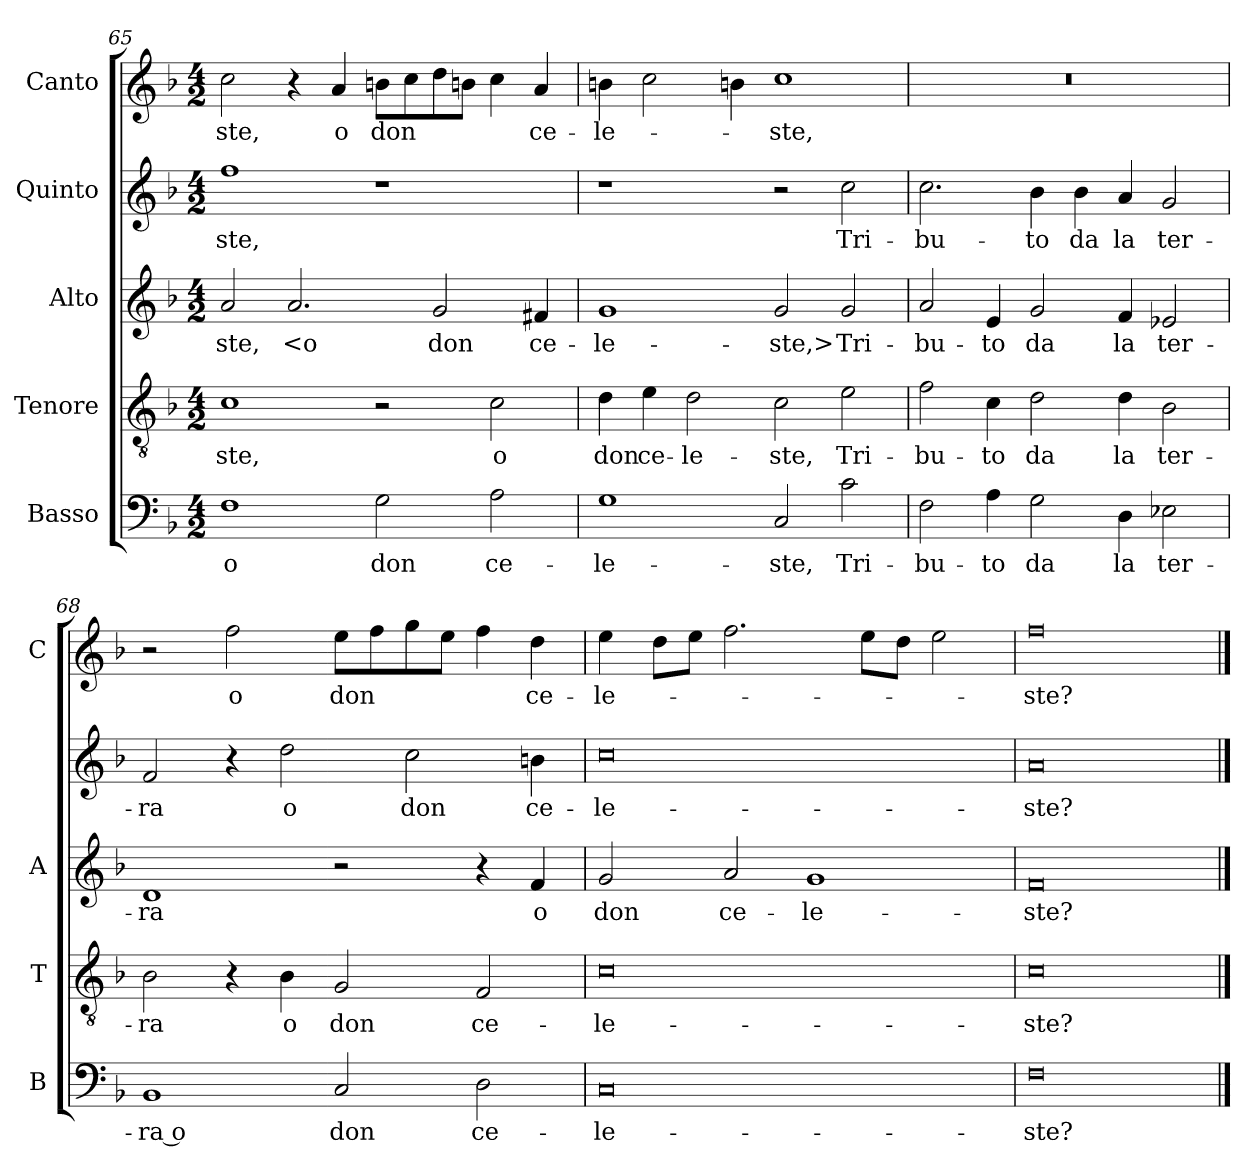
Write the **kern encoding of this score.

**kern	**text	**kern	**text	**kern	**text	**kern	**text	**kern	**text
*part5	*part5	*part4	*part4	*part3	*part3	*part2	*part2	*part1	*part1
*staff5	*staff5	*staff4	*staff4	*staff3	*staff3	*staff2	*staff2	*staff1	*staff1
*I"Basso	*	*I"Tenore	*	*I"Alto	*	*I"Quinto	*	*I"Canto	*
*I'B	*	*I'T	*	*I'A	*	*	*	*I'C	*
*clefF4	*	*clefGv2	*	*clefG2	*	*clefG2	*	*clefG2	*
*k[b-]	*	*k[b-]	*	*k[b-]	*	*k[b-]	*	*k[b-]	*
*F:	*	*F:	*	*F:	*	*F:	*	*F:	*
*M4/2	*	*M4/2	*	*M4/2	*	*M4/2	*	*M4/2	*
=65	=65	=65	=65	=65	=65	=65	=65	=65	=65
1F	o	1c	-ste,	2a	-ste,	1ff	-ste,	2cc	-ste,
.	.	.	.	2.a	<o	.	.	4r	.
.	.	.	.	.	.	.	.	4a	o
2G	don	2r	.	.	.	1r	.	8bnL	don
.	.	.	.	.	.	.	.	8cc	.
.	.	.	.	2g	don	.	.	8dd	.
.	.	.	.	.	.	.	.	8bnJ	.
2A	ce-	2c	o	.	.	.	.	4cc	.
.	.	.	.	4f#X	ce-	.	.	4a	ce-
=66	=66	=66	=66	=66	=66	=66	=66	=66	=66
1G	-le-	4d	don	1g	-le-	1r	.	4bn	-le-
.	.	4e	ce-	.	.	.	.	2cc	.
.	.	2d	-le-	.	.	.	.	.	.
.	.	.	.	.	.	.	.	4bn	.
2C	-ste,	2c	-ste,	2g	-ste,>	2r	.	1cc	-ste,
2c	Tri-	2e	Tri-	2g	Tri-	2cc	Tri-	.	.
=67	=67	=67	=67	=67	=67	=67	=67	=67	=67
2F	-bu-	2f	-bu-	2a	-bu-	2.cc	-bu-	0r	.
4A	-to	4c	-to	4e	-to	.	.	.	.
2G	da	2d	da	2g	da	4b-	-to	.	.
.	.	.	.	.	.	4b-	da	.	.
4D	la	4d	la	4f	la	4a	la	.	.
2E-X	ter-	2B-	ter-	2e-X	ter-	2g	ter-	.	.
=68	=68	=68	=68	=68	=68	=68	=68	=68	=68
1BB-	-ra o	2B-	-ra	1d	-ra	2f	-ra	2r	.
.	.	4r	.	.	.	4r	.	2ff	o
.	.	4B-	o	.	.	2dd	o	.	.
2C	don	2G	don	2r	.	.	.	8eeL	don
.	.	.	.	.	.	.	.	8ff	.
.	.	.	.	.	.	2cc	don	8gg	.
.	.	.	.	.	.	.	.	8eeJ	.
2D	ce-	2F	ce-	4r	.	.	.	4ff	.
.	.	.	.	4f	o	4bn	ce-	4dd	ce-
=69	=69	=69	=69	=69	=69	=69	=69	=69	=69
0C	-le-	0c	-le-	2g	don	0cc	-le-	4ee	-le-
.	.	.	.	.	.	.	.	8ddL	.
.	.	.	.	.	.	.	.	8eeJ	.
.	.	.	.	2a	ce-	.	.	2.ff	.
.	.	.	.	1g	-le-	.	.	.	.
.	.	.	.	.	.	.	.	8eeL	.
.	.	.	.	.	.	.	.	8ddJ	.
.	.	.	.	.	.	.	.	2ee	.
=70	=70	=70	=70	=70	=70	=70	=70	=70	=70
0F	-ste?	0c	-ste?	0f	-ste?	0a	-ste?	0ff	-ste?
==	==	==	==	==	==	==	==	==	==
*-	*-	*-	*-	*-	*-	*-	*-	*-	*-
